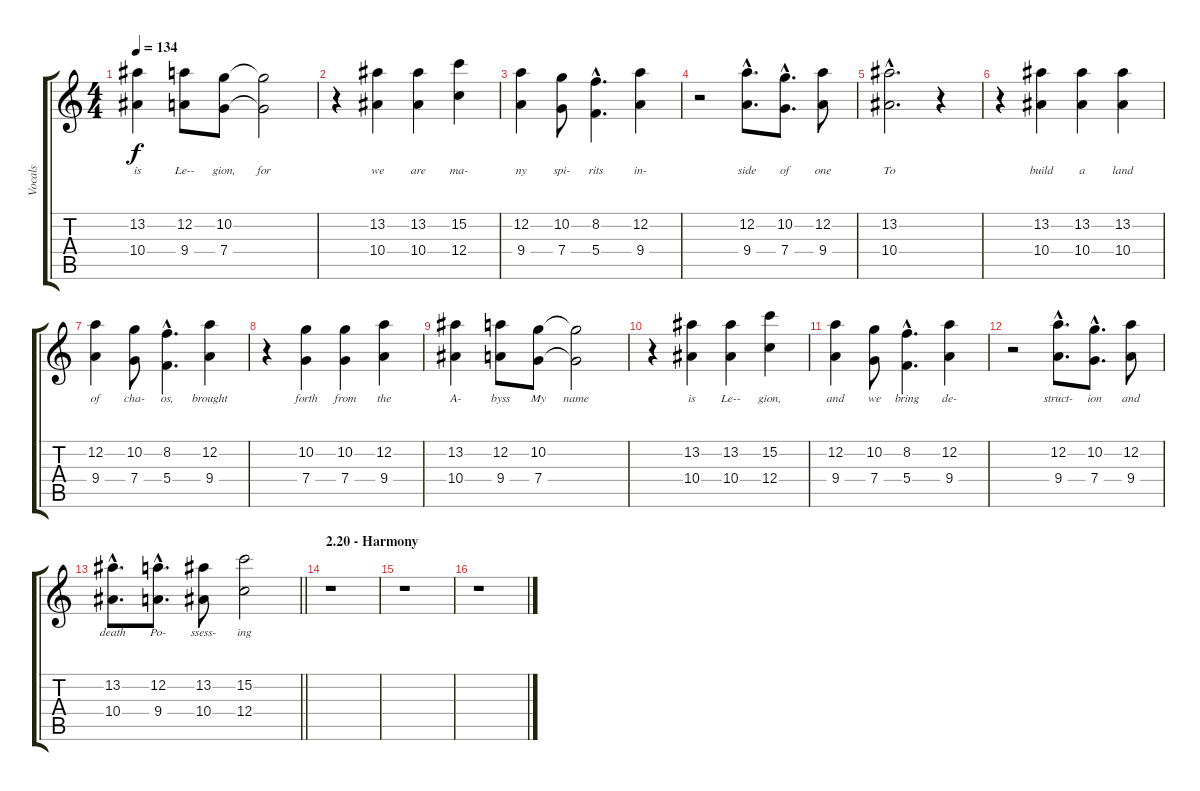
\track ("Vocals" "Vocals") {instrument overdrivenguitar}
\staff {score tabs}
\tuning (D4 A3 F3 C3 G2 D2) {hide}
\ts (4 4)
\tempo 134
\clef g2
\ks aminor
(13.2 10.4).4{lyrics (0 "is") lyrics (1 "") lyrics (2 "") lyrics (3 "") lyrics (4 "") dy f} (12.2 9.4).8{lyrics (0 "Le--") lyrics (1 "") lyrics (2 "") lyrics (3 "") lyrics (4 "")} (10.2 7.4).8{lyrics (0 "gion,") lyrics (1 "") lyrics (2 "") lyrics (3 "") lyrics (4 "")} (10.2{t} 7.4{t}).2{lyrics (0 "for") lyrics (1 "") lyrics (2 "") lyrics (3 "") lyrics (4 "")} |
r.4 (13.2 10.4).4{lyrics (0 "we") lyrics (1 "") lyrics (2 "") lyrics (3 "") lyrics (4 "")} (13.2 10.4).4{lyrics (0 "are") lyrics (1 "") lyrics (2 "") lyrics (3 "") lyrics (4 "")} (15.2 12.4).4{lyrics (0 "ma-") lyrics (1 "") lyrics (2 "") lyrics (3 "") lyrics (4 "")} |
(12.2 9.4).4{lyrics (0 "ny") lyrics (1 "") lyrics (2 "") lyrics (3 "") lyrics (4 "")} (10.2 7.4).8{lyrics (0 "spi-") lyrics (1 "") lyrics (2 "") lyrics (3 "") lyrics (4 "")} (8.2{hac} 5.4{hac}).4{d lyrics (0 "rits") lyrics (1 "") lyrics (2 "") lyrics (3 "") lyrics (4 "")} (12.2 9.4).4{lyrics (0 "in-") lyrics (1 "") lyrics (2 "") lyrics (3 "") lyrics (4 "")} |
r.2 (12.2{hac} 9.4{hac}).8{d lyrics (0 "side") lyrics (1 "") lyrics (2 "") lyrics (3 "") lyrics (4 "")} (10.2{hac} 7.4{hac}).8{d lyrics (0 "of") lyrics (1 "") lyrics (2 "") lyrics (3 "") lyrics (4 "")} (12.2 9.4).8{lyrics (0 "one") lyrics (1 "") lyrics (2 "") lyrics (3 "") lyrics (4 "")} |
(13.2{hac} 10.4{hac}).2{d lyrics (0 "To") lyrics (1 "") lyrics (2 "") lyrics (3 "") lyrics (4 "")} r.4 |
r.4 (13.2 10.4).4{lyrics (0 "build") lyrics (1 "") lyrics (2 "") lyrics (3 "") lyrics (4 "")} (13.2 10.4).4{lyrics (0 "a") lyrics (1 "") lyrics (2 "") lyrics (3 "") lyrics (4 "")} (13.2 10.4).4{lyrics (0 "land") lyrics (1 "") lyrics (2 "") lyrics (3 "") lyrics (4 "")} |
(12.2 9.4).4{lyrics (0 "of") lyrics (1 "") lyrics (2 "") lyrics (3 "") lyrics (4 "")} (10.2 7.4).8{lyrics (0 "cha-") lyrics (1 "") lyrics (2 "") lyrics (3 "") lyrics (4 "")} (8.2{hac} 5.4{hac}).4{d lyrics (0 "os,") lyrics (1 "") lyrics (2 "") lyrics (3 "") lyrics (4 "")} (12.2 9.4).4{lyrics (0 "brought") lyrics (1 "") lyrics (2 "") lyrics (3 "") lyrics (4 "")} |
r.4 (10.2 7.4).4{lyrics (0 "forth") lyrics (1 "") lyrics (2 "") lyrics (3 "") lyrics (4 "")} (10.2 7.4).4{lyrics (0 "from") lyrics (1 "") lyrics (2 "") lyrics (3 "") lyrics (4 "")} (12.2 9.4).4{lyrics (0 "the") lyrics (1 "") lyrics (2 "") lyrics (3 "") lyrics (4 "")} |
(13.2 10.4).4{lyrics (0 "A-") lyrics (1 "") lyrics (2 "") lyrics (3 "") lyrics (4 "")} (12.2 9.4).8{lyrics (0 "byss") lyrics (1 "") lyrics (2 "") lyrics (3 "") lyrics (4 "")} (10.2 7.4).8{lyrics (0 "My") lyrics (1 "") lyrics (2 "") lyrics (3 "") lyrics (4 "")} (10.2{t} 7.4{t}).2{lyrics (0 "name") lyrics (1 "") lyrics (2 "") lyrics (3 "") lyrics (4 "")} |
r.4 (13.2 10.4).4{lyrics (0 "is") lyrics (1 "") lyrics (2 "") lyrics (3 "") lyrics (4 "")} (13.2 10.4).4{lyrics (0 "Le--") lyrics (1 "") lyrics (2 "") lyrics (3 "") lyrics (4 "")} (15.2 12.4).4{lyrics (0 "gion,") lyrics (1 "") lyrics (2 "") lyrics (3 "") lyrics (4 "")} |
(12.2 9.4).4{lyrics (0 "and") lyrics (1 "") lyrics (2 "") lyrics (3 "") lyrics (4 "")} (10.2 7.4).8{lyrics (0 "we") lyrics (1 "") lyrics (2 "") lyrics (3 "") lyrics (4 "")} (8.2{hac} 5.4{hac}).4{d lyrics (0 "bring") lyrics (1 "") lyrics (2 "") lyrics (3 "") lyrics (4 "")} (12.2 9.4).4{lyrics (0 "de-") lyrics (1 "") lyrics (2 "") lyrics (3 "") lyrics (4 "")} |
r.2 (12.2{hac} 9.4{hac}).8{d lyrics (0 "struct-") lyrics (1 "") lyrics (2 "") lyrics (3 "") lyrics (4 "")} (10.2{hac} 7.4{hac}).8{d lyrics (0 "ion") lyrics (1 "") lyrics (2 "") lyrics (3 "") lyrics (4 "")} (12.2 9.4).8{lyrics (0 "and") lyrics (1 "") lyrics (2 "") lyrics (3 "") lyrics (4 "")} |
\barLineRight lightlight
(13.2{hac} 10.4{hac}).8{d lyrics (0 "death") lyrics (1 "") lyrics (2 "") lyrics (3 "") lyrics (4 "")} (12.2{hac} 9.4{hac}).8{d lyrics (0 "Po-") lyrics (1 "") lyrics (2 "") lyrics (3 "") lyrics (4 "")} (13.2 10.4).8{lyrics (0 "ssess-") lyrics (1 "") lyrics (2 "") lyrics (3 "") lyrics (4 "")} (15.2 12.4).2{lyrics (0 "ing") lyrics (1 "") lyrics (2 "") lyrics (3 "") lyrics (4 "")} |
\section ("" "2.20 - Harmony")
r.1 |
r.1 |
r.1
